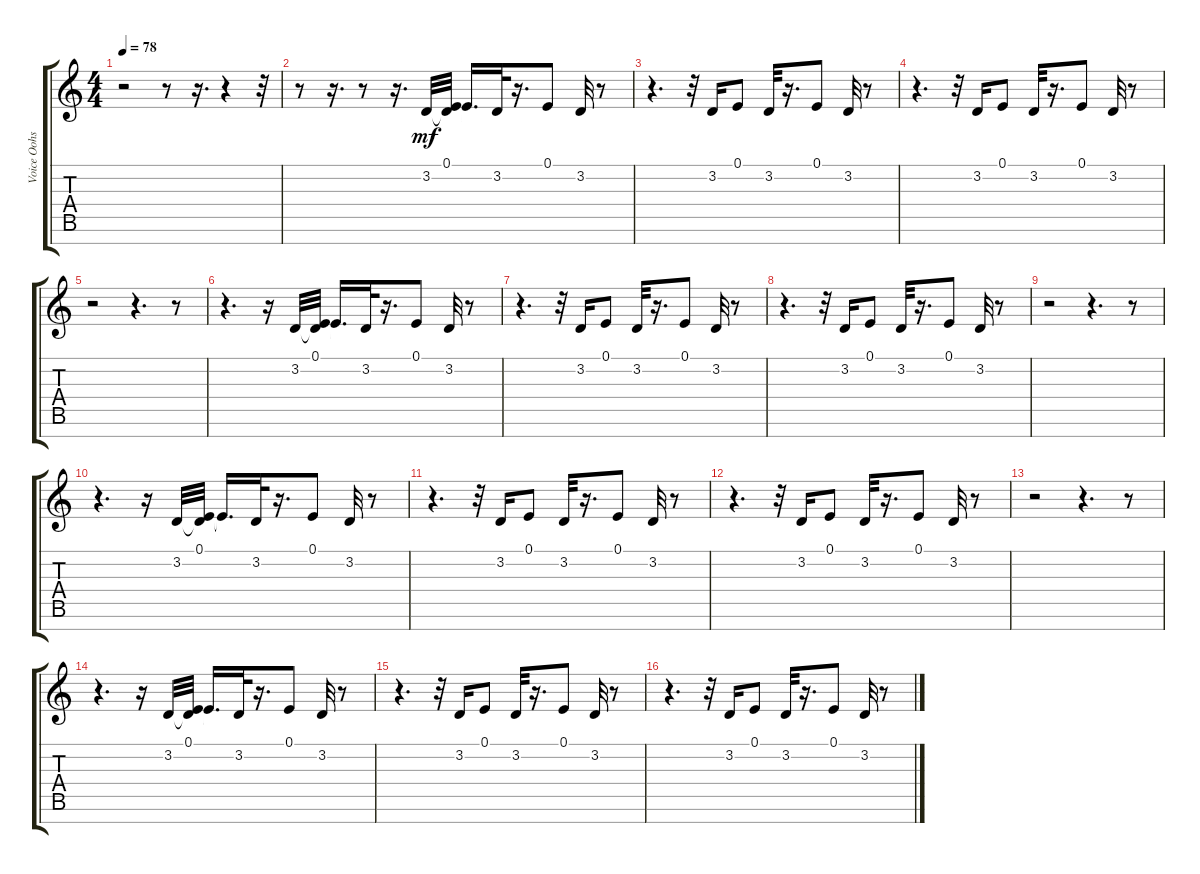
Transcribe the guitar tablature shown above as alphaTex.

\track ("Voice Oohs          " "Voice Oohs") {instrument choiraahs}
\staff {score tabs}
\tuning (E4 B3 G3 D3 A2 E2 B1) {hide}
\ts (4 4)
\tempo 78
\clef g2
\ks c
r.2{dy mf} r.8 r.16{d} r.4 r.32 |
r.8 r.16{d} r.8 r.16{d} 3.2.32 (0.1 3.2{t}).32 0.1{t}.16{d} 3.2.32 r.16{d} 0.1.8 3.2.32 r.8 |
r.4{d} r.32 3.2.16 0.1.8 3.2.32 r.16{d} 0.1.8 3.2.32 r.8 |
r.4{d} r.32 3.2.16 0.1.8 3.2.32 r.16{d} 0.1.8 3.2.32 r.8 |
r.2 r.4{d} r.8 |
r.4{d} r.16 3.2.32 (0.1 3.2{t}).32 0.1{t}.16{d} 3.2.32 r.16{d} 0.1.8 3.2.32 r.8 |
r.4{d} r.32 3.2.16 0.1.8 3.2.32 r.16{d} 0.1.8 3.2.32 r.8 |
r.4{d} r.32 3.2.16 0.1.8 3.2.32 r.16{d} 0.1.8 3.2.32 r.8 |
r.2 r.4{d} r.8 |
r.4{d} r.16 3.2.32 (0.1 3.2{t}).32 0.1{t}.16{d} 3.2.32 r.16{d} 0.1.8 3.2.32 r.8 |
r.4{d} r.32 3.2.16 0.1.8 3.2.32 r.16{d} 0.1.8 3.2.32 r.8 |
r.4{d} r.32 3.2.16 0.1.8 3.2.32 r.16{d} 0.1.8 3.2.32 r.8 |
r.2 r.4{d} r.8 |
r.4{d} r.16 3.2.32 (0.1 3.2{t}).32 0.1{t}.16{d} 3.2.32 r.16{d} 0.1.8 3.2.32 r.8 |
r.4{d} r.32 3.2.16 0.1.8 3.2.32 r.16{d} 0.1.8 3.2.32 r.8 |
r.4{d} r.32 3.2.16 0.1.8 3.2.32 r.16{d} 0.1.8 3.2.32 r.8
